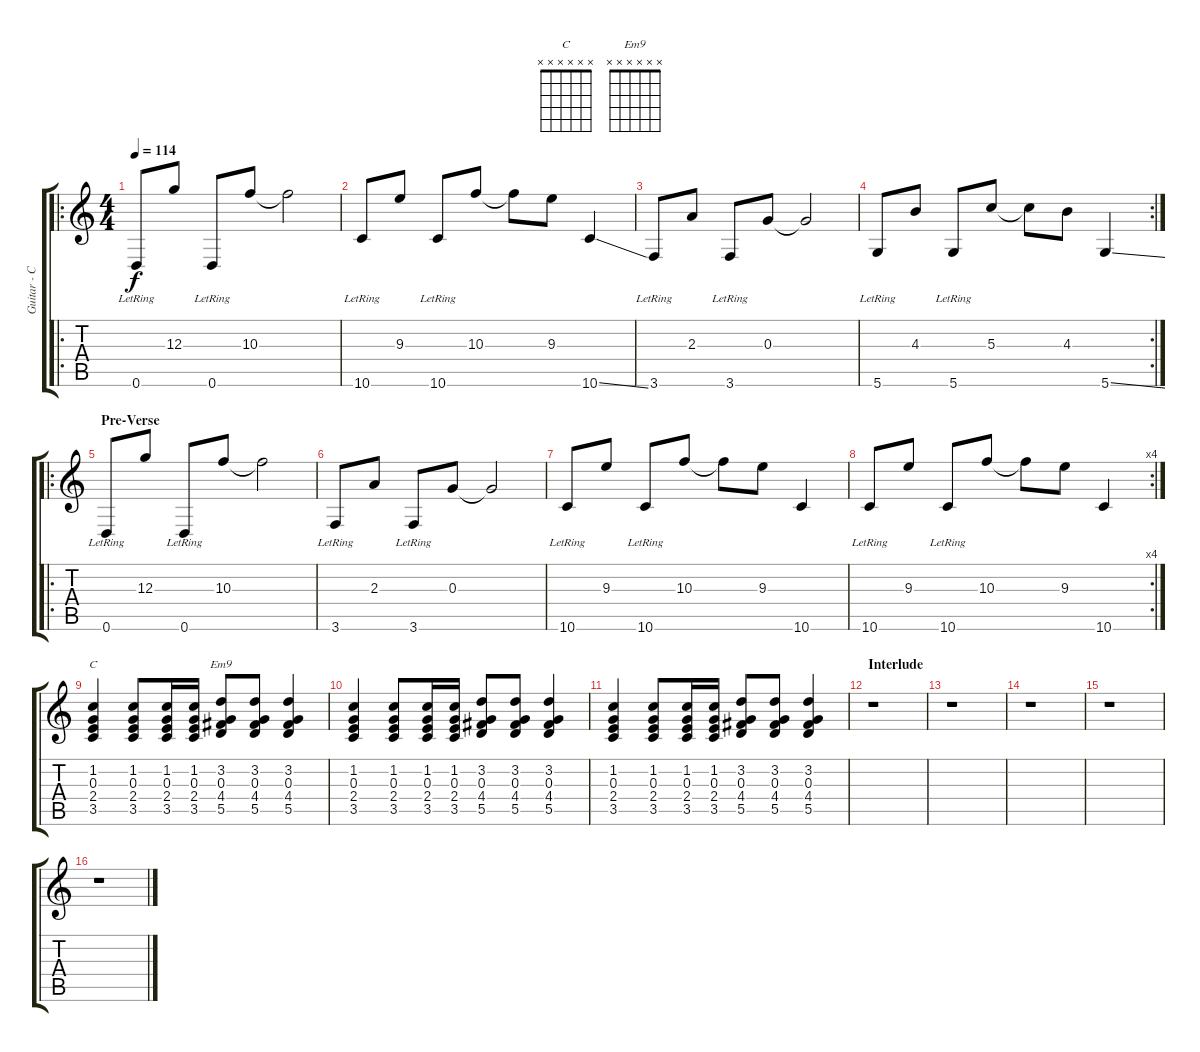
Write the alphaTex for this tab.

\track ("Guitar - Clean" "Guitar - C") {instrument electricguitarjazz}
\staff {score tabs}
\tuning (E4 B3 G3 D3 A2 D2) {hide}
\chord ("C" x x x x x x) {firstfret 0}
\chord ("Em9" x x x x x x) {firstfret 0}
\ro
\ts (4 4)
\tempo 114
\clef g2
\ks c
0.6{lr}.8{dy f instrument electricguitarjazz} 12.3.8 0.6{lr}.8 10.3.8 10.3{t}.2 |
10.6{lr}.8 9.3.8 10.6{lr}.8 10.3.8 10.3{t}.8 9.3.8 10.6{ss}.4 |
3.6{lr}.8 2.3.8 3.6{lr}.8 0.3.8 0.3{t}.2 |
\rc 2
5.6{lr}.8 4.3.8 5.6{lr}.8 5.3.8 5.3{t}.8 4.3.8 5.6{ss}.4 |
\ro
\section ("" "Pre-Verse")
0.6{lr}.8 12.3.8 0.6{lr}.8 10.3.8 10.3{t}.2 |
3.6{lr}.8 2.3.8 3.6{lr}.8 0.3.8 0.3{t}.2 |
10.6{lr}.8 9.3.8 10.6{lr}.8 10.3.8 10.3{t}.8 9.3.8 10.6.4 |
\rc 4
10.6{lr}.8 9.3.8 10.6{lr}.8 10.3.8 10.3{t}.8 9.3.8 10.6.4 |
(1.2 0.3 2.4 3.5).4{ch "C"} (1.2 0.3 2.4 3.5).8 (1.2 0.3 2.4 3.5).16 (1.2 0.3 2.4 3.5).16 (3.2 0.3 4.4 5.5).8{ch "Em9"} (3.2 0.3 4.4 5.5).8 (3.2 0.3 4.4 5.5).4 |
(1.2 0.3 2.4 3.5).4 (1.2 0.3 2.4 3.5).8 (1.2 0.3 2.4 3.5).16 (1.2 0.3 2.4 3.5).16 (3.2 0.3 4.4 5.5).8 (3.2 0.3 4.4 5.5).8 (3.2 0.3 4.4 5.5).4 |
(1.2 0.3 2.4 3.5).4 (1.2 0.3 2.4 3.5).8 (1.2 0.3 2.4 3.5).16 (1.2 0.3 2.4 3.5).16 (3.2 0.3 4.4 5.5).8 (3.2 0.3 4.4 5.5).8 (3.2 0.3 4.4 5.5).4 |
\section ("" "Interlude")
r.1 |
r.1 |
r.1 |
r.1 |
r.1
